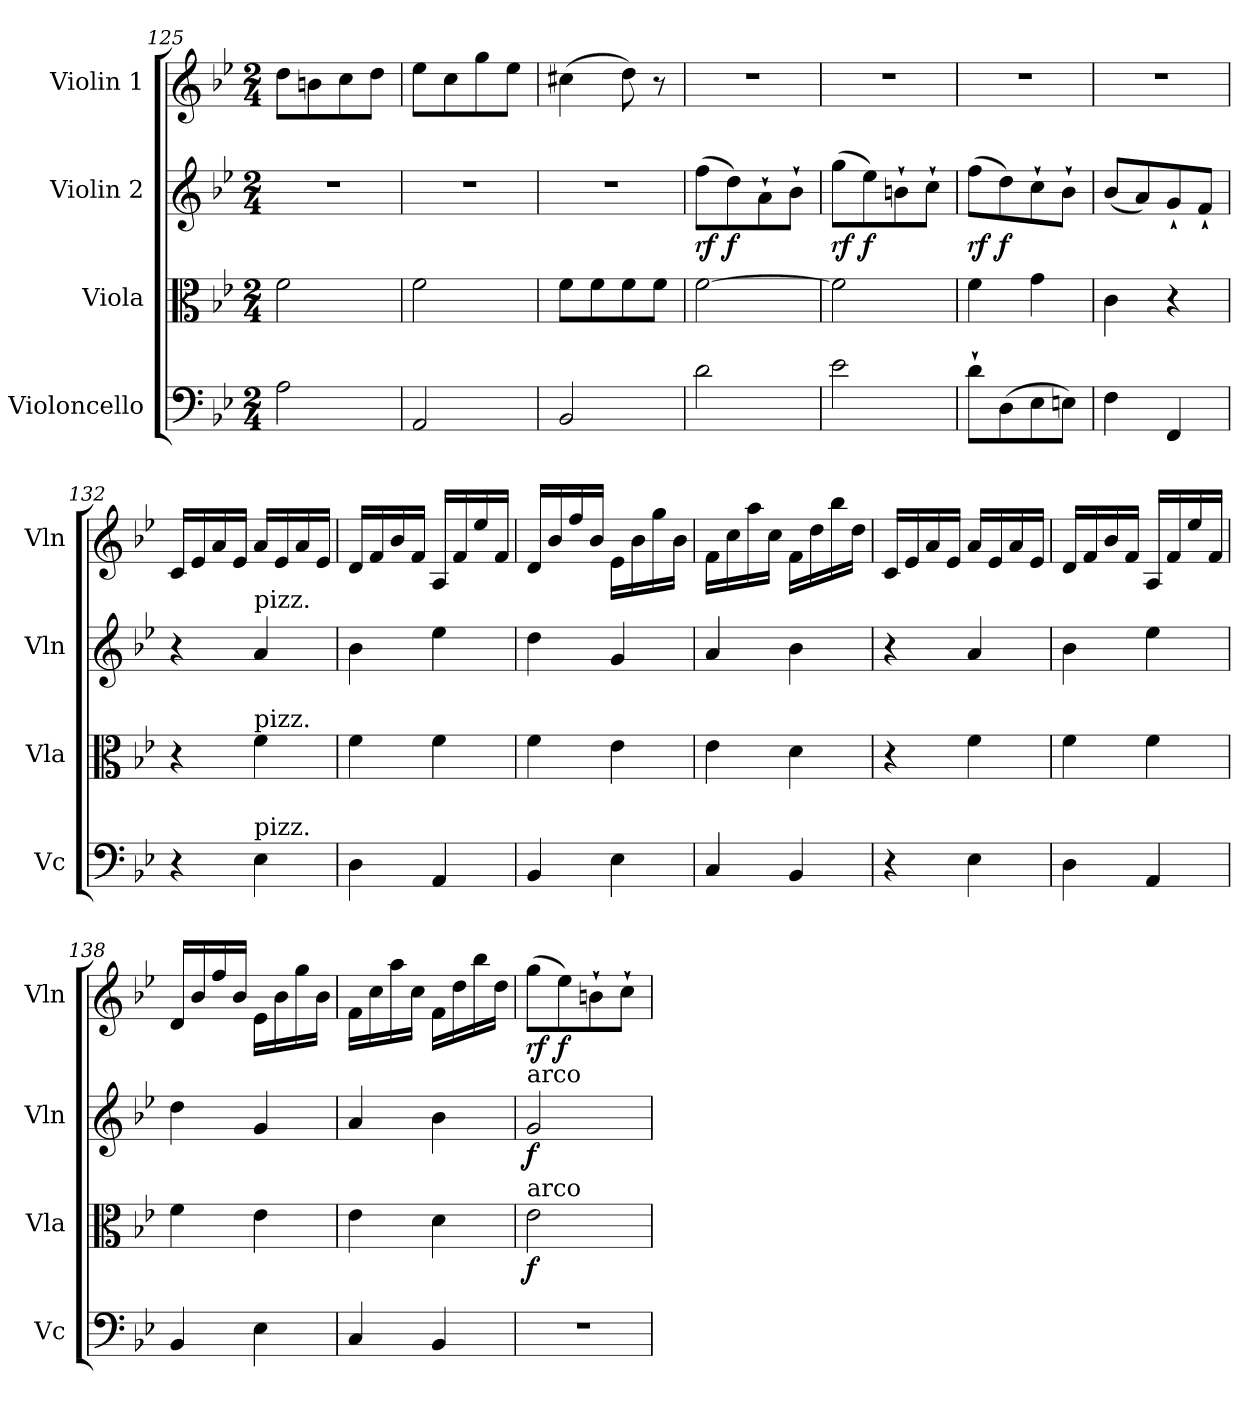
**kern	**kern	**dynam	**kern	**dynam	**kern	**dynam
*part4	*part3	*part3	*part2	*part2	*part1	*part1
*staff4	*staff3	*staff3	*staff2	*staff2	*staff1	*staff1
*I"Violoncello	*I"Viola	*	*I"Violin 2	*	*I"Violin 1	*
*I'Vc	*I'Vla	*	*I'Vln	*	*I'Vln	*
*clefF4	*clefC3	*	*clefG2	*	*clefG2	*
*k[b-e-]	*k[b-e-]	*	*k[b-e-]	*	*k[b-e-]	*
*M2/4	*M2/4	*	*M2/4	*	*M2/4	*
=125	=125	=125	=125	=125	=125	=125
2A\	2f\	.	2r	.	8dd\L	.
.	.	.	.	.	8bn\	.
.	.	.	.	.	8cc\	.
.	.	.	.	.	8dd\J	.
=126	=126	=126	=126	=126	=126	=126
2AA/	2f\	.	2r	.	8ee-\L	.
.	.	.	.	.	8cc\	.
.	.	.	.	.	8gg\	.
.	.	.	.	.	8ee-\J	.
=127	=127	=127	=127	=127	=127	=127
2BB-/	8f\L	.	2r	.	(>4cc#X\	.
.	8f\	.	.	.	.	.
.	8f\	.	.	.	8dd\)	.
.	8f\J	.	.	.	8r	.
=128	=128	=128	=128	=128	=128	=128
!	!	!	!	!LO:DY:b	!	!
2d\	[2f\	.	(>8ff\L	rf	2r	.
!	!	!	!	!LO:DY:b	!	!
.	.	.	8dd\)	f	.	.
.	.	.	8a`\	.	.	.
.	.	.	8b-`\J	.	.	.
=129	=129	=129	=129	=129	=129	=129
!	!	!	!	!LO:DY:b	!	!
2e-\	2f\]	.	(>8gg\L	rf	2r	.
!	!	!	!	!LO:DY:b	!	!
.	.	.	8ee-\)	f	.	.
.	.	.	8bn`\	.	.	.
.	.	.	8cc`\J	.	.	.
=130	=130	=130	=130	=130	=130	=130
!	!	!	!	!LO:DY:b	!	!
8d`\L	4f\	.	(>8ff\L	rf	2r	.
!	!	!	!	!LO:DY:b	!	!
(>8D\	.	.	8dd\)	f	.	.
8E-\	4g\	.	8cc`\	.	.	.
8En\J)	.	.	8b-`\J	.	.	.
=131	=131	=131	=131	=131	=131	=131
4F\	4c\	.	(<8b-/L	.	2r	.
.	.	.	8a/)	.	.	.
4FF/	4r	.	8g`/	.	.	.
.	.	.	8f`/J	.	.	.
=132	=132	=132	=132	=132	=132	=132
4r	4r	.	4r	.	16c/LL	.
.	.	.	.	.	16e-/	.
.	.	.	.	.	16a/	.
.	.	.	.	.	16e-/JJ	.
!	!	!	!LO:TX:a:t=pizz.	!	!	!
!	!LO:TX:a:t=pizz.	!	!	!	!	!
!LO:TX:a:t=pizz.	!	!	!	!	!	!
4E-\	4f\	.	4a/	.	16a/LL	.
.	.	.	.	.	16e-/	.
.	.	.	.	.	16a/	.
.	.	.	.	.	16e-/JJ	.
!!LO:PB:g=z
=133	=133	=133	=133	=133	=133	=133
4D\	4f\	.	4b-\	.	16d/LL	.
.	.	.	.	.	16f/	.
.	.	.	.	.	16b-/	.
.	.	.	.	.	16f/JJ	.
4AA/	4f\	.	4ee-\	.	16A/LL	.
.	.	.	.	.	16f/	.
.	.	.	.	.	16ee-/	.
.	.	.	.	.	16f/JJ	.
=134	=134	=134	=134	=134	=134	=134
4BB-/	4f\	.	4dd\	.	16d/LL	.
.	.	.	.	.	16b-/	.
.	.	.	.	.	16ff/	.
.	.	.	.	.	16b-/JJ	.
4E-\	4e-\	.	4g/	.	16e-\LL	.
.	.	.	.	.	16b-\	.
.	.	.	.	.	16gg\	.
.	.	.	.	.	16b-\JJ	.
=135	=135	=135	=135	=135	=135	=135
4C/	4e-\	.	4a/	.	16f\LL	.
.	.	.	.	.	16cc\	.
.	.	.	.	.	16aa\	.
.	.	.	.	.	16cc\JJ	.
4BB-/	4d\	.	4b-\	.	16f\LL	.
.	.	.	.	.	16dd\	.
.	.	.	.	.	16bb-\	.
.	.	.	.	.	16dd\JJ	.
=136	=136	=136	=136	=136	=136	=136
4r	4r	.	4r	.	16c/LL	.
.	.	.	.	.	16e-/	.
.	.	.	.	.	16a/	.
.	.	.	.	.	16e-/JJ	.
4E-\	4f\	.	4a/	.	16a/LL	.
.	.	.	.	.	16e-/	.
.	.	.	.	.	16a/	.
.	.	.	.	.	16e-/JJ	.
=137	=137	=137	=137	=137	=137	=137
4D\	4f\	.	4b-\	.	16d/LL	.
.	.	.	.	.	16f/	.
.	.	.	.	.	16b-/	.
.	.	.	.	.	16f/JJ	.
4AA/	4f\	.	4ee-\	.	16A/LL	.
.	.	.	.	.	16f/	.
.	.	.	.	.	16ee-/	.
.	.	.	.	.	16f/JJ	.
=138	=138	=138	=138	=138	=138	=138
4BB-/	4f\	.	4dd\	.	16d/LL	.
.	.	.	.	.	16b-/	.
.	.	.	.	.	16ff/	.
.	.	.	.	.	16b-/JJ	.
4E-\	4e-\	.	4g/	.	16e-\LL	.
.	.	.	.	.	16b-\	.
.	.	.	.	.	16gg\	.
.	.	.	.	.	16b-\JJ	.
=139	=139	=139	=139	=139	=139	=139
4C/	4e-\	.	4a/	.	16f\LL	.
.	.	.	.	.	16cc\	.
.	.	.	.	.	16aa\	.
.	.	.	.	.	16cc\JJ	.
4BB-/	4d\	.	4b-\	.	16f\LL	.
.	.	.	.	.	16dd\	.
.	.	.	.	.	16bb-\	.
.	.	.	.	.	16dd\JJ	.
=140	=140	=140	=140	=140	=140	=140
!	!	!	!LO:TX:a:t=arco	!	!	!
!	!LO:TX:a:t=arco	!	!	!	!	!
!	!	!LO:DY:b	!	!LO:DY:b	!	!LO:DY:b
2r	2e-\	f	2g/	f	(>8gg\L	rf
!	!	!	!	!	!	!LO:DY:b
.	.	.	.	.	8ee-\)	f
.	.	.	.	.	8bn`\	.
.	.	.	.	.	8cc`\J	.
=	=	=	=	=	=	=
*-	*-	*-	*-	*-	*-	*-
